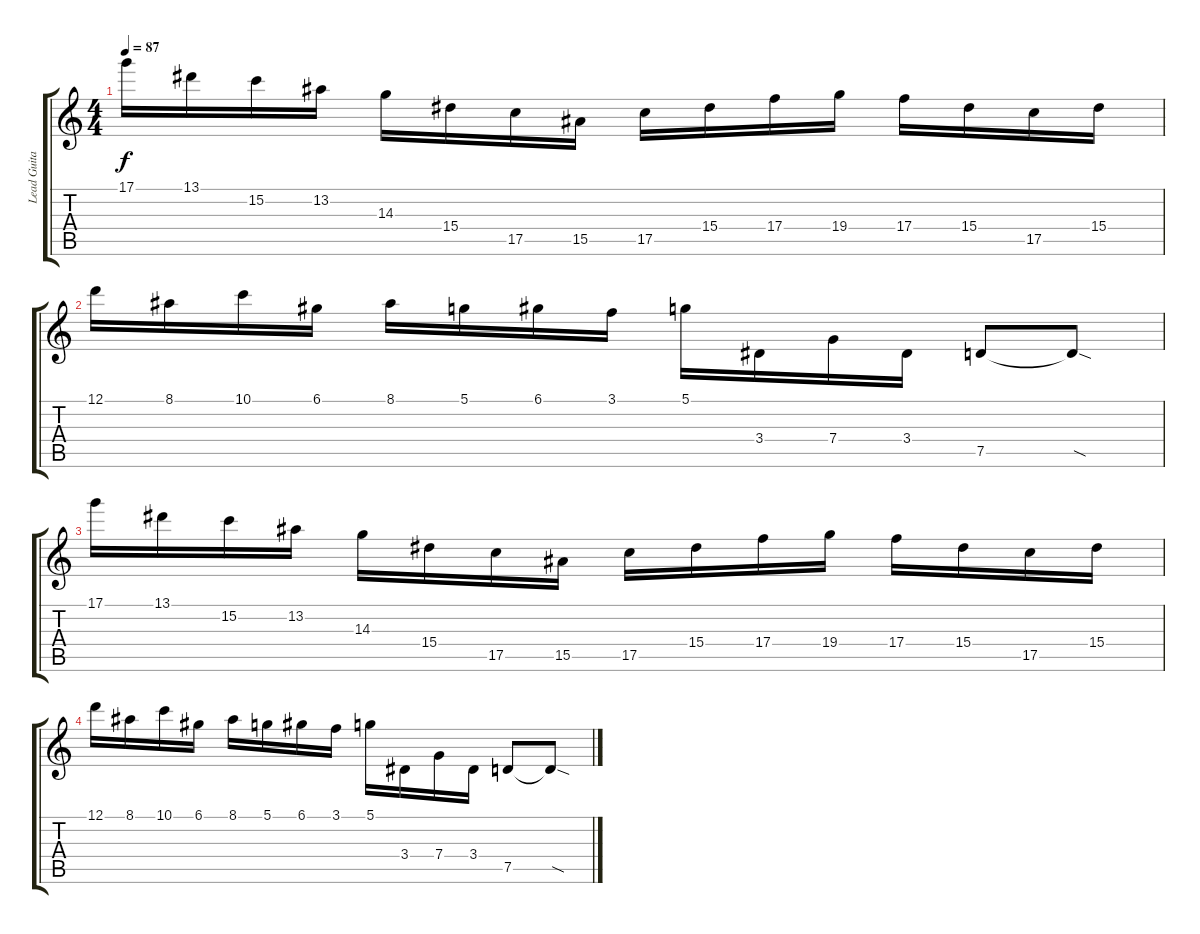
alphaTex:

\track ("Lead Guitar" "Lead Guita") {instrument distortionguitar}
\staff {score tabs}
\tuning (D4 A3 F3 C3 G2 C2) {hide}
\ts (4 4)
\tempo 87
\clef g2
\ks c
17.1.16{dy f volume 0} 13.1.16 15.2.16 13.2.16 14.3.16 15.4.16 17.5.16 15.5.16 17.5.16 15.4.16 17.4.16 19.4.16 17.4.16 15.4.16 17.5.16 15.4.16 |
12.1.16 8.1.16 10.1.16 6.1.16 8.1.16 5.1.16 6.1.16 3.1.16 5.1.16 3.4.16 7.4.16 3.4.16 7.5.8 7.5{sod t}.8 |
17.1.16 13.1.16 15.2.16 13.2.16 14.3.16 15.4.16 17.5.16 15.5.16 17.5.16 15.4.16 17.4.16 19.4.16 17.4.16 15.4.16 17.5.16 15.4.16 |
12.1.16 8.1.16 10.1.16 6.1.16 8.1.16 5.1.16 6.1.16 3.1.16 5.1.16 3.4.16 7.4.16 3.4.16 7.5.8 7.5{sod t}.8
